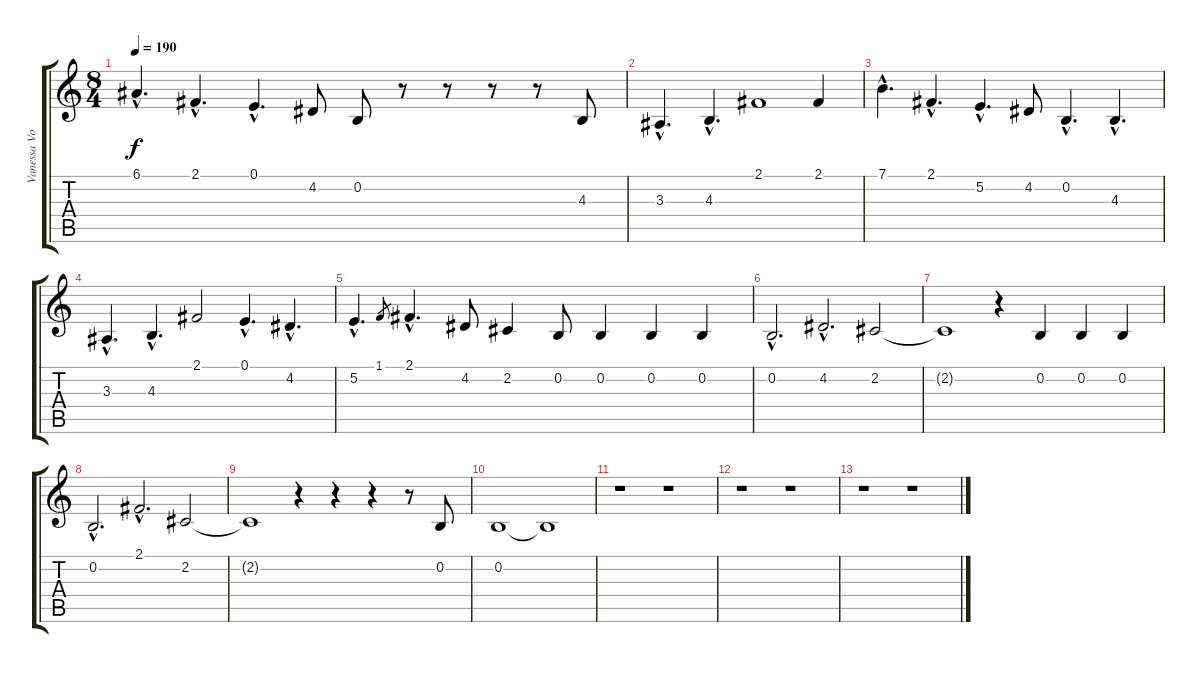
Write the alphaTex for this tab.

\track ("Vanessa Vocals" "Vanessa Vo") {instrument acousticgrandpiano}
\staff {score tabs}
\tuning (E4 B3 G3 D3 A2 E2) {hide}
\ts (8 4)
\tempo 190
\clef g2
\ks c
6.1{hac}.4{d dy f} 2.1{hac}.4{d} 0.1{hac}.4{d} 4.2.8 0.2.8 r.8 r.8 r.8 r.8 4.3.8 |
3.3{hac}.4{d} 4.3{hac}.4{d} 2.1.1 2.1.4 |
7.1{hac}.4{d} 2.1{hac}.4{d} 5.2{hac}.4{d} 4.2.8 0.2{hac}.4{d} 4.3{hac}.4{d} |
3.3{hac}.4{d} 4.3{hac}.4{d} 2.1.2 0.1{hac}.4{d} 4.2{hac}.4{d} |
5.2{hac}.4{d} 1.1.8{gr} 2.1{hac}.4{d} 4.2.8 2.2.4 0.2.8 0.2.4 0.2.4 0.2.4 |
0.2{hac}.2{d} 4.2{hac}.2{d} 2.2.2 |
2.2{t}.1 r.4 0.2.4 0.2.4 0.2.4 |
0.2{hac}.2{d} 2.1{hac}.2{d} 2.2.2 |
2.2{t}.1 r.4 r.4 r.4 r.8 0.2.8 |
0.2.1 0.2{t}.1 |
r.1 r.1 |
r.1 r.1 |
r.1 r.1
